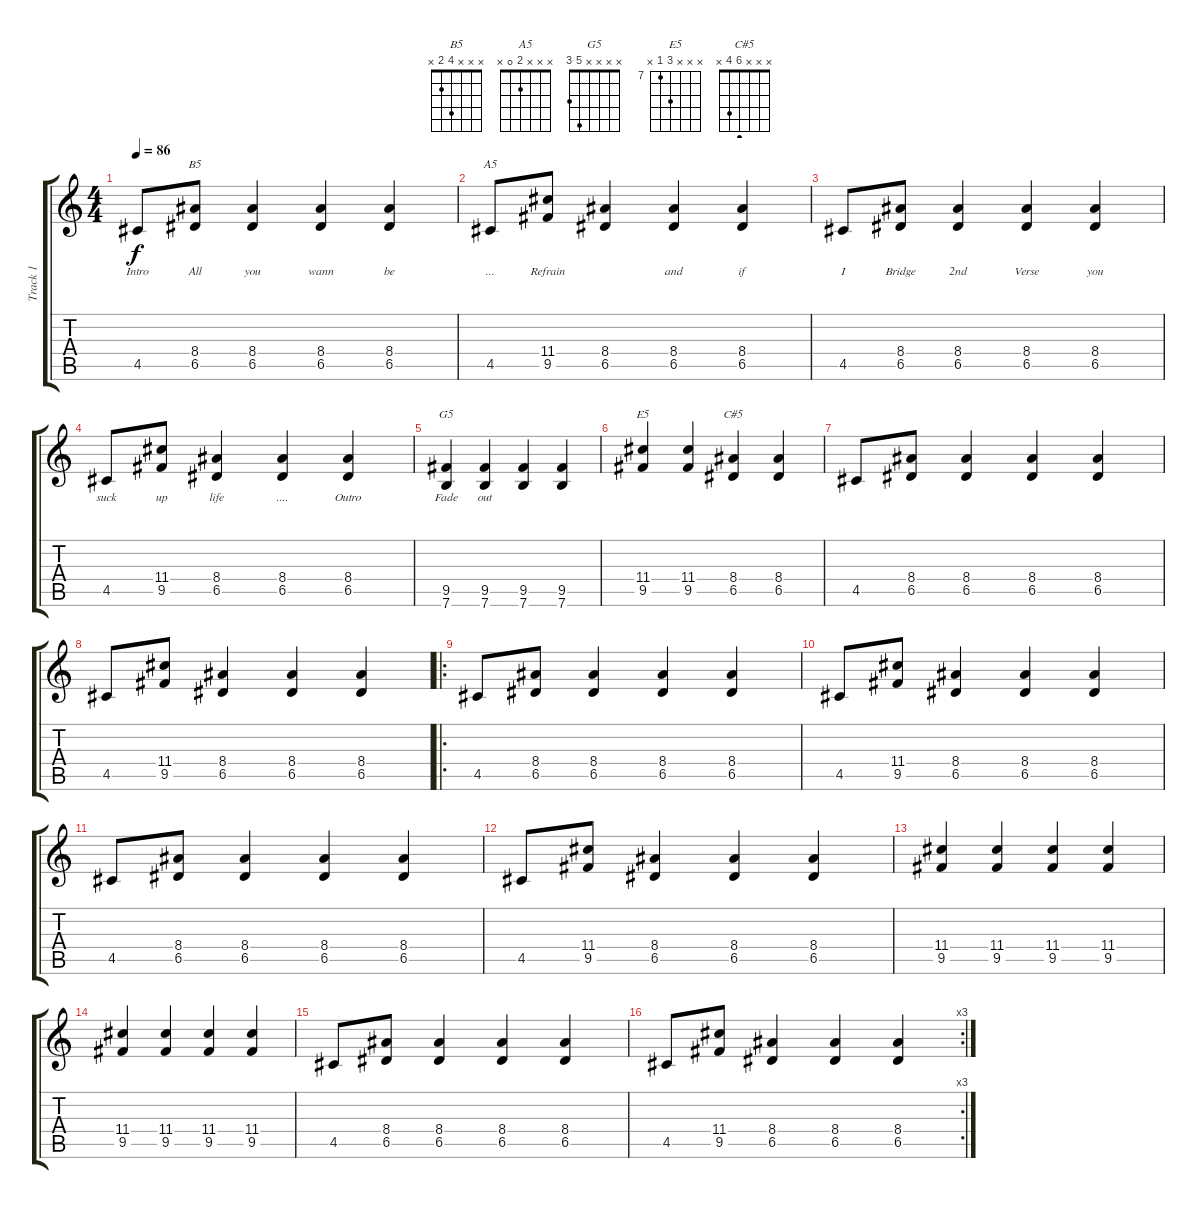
\track ("Track 1" "Track 1") {instrument distortionguitar}
\staff {score tabs}
\tuning (E4 B3 G3 D3 A2 E2) {hide}
\chord ("B5" x x x 4 2 x)
\chord ("A5" x x x 2 0 x)
\chord ("G5" x x x x 5 3)
\chord ("E5" x x x 9 7 x) {firstfret 7}
\chord ("C#5" x x x 6 4 x)
\ts (4 4)
\tempo 86
\clef g2
\ks c
4.5.8{lyrics (0 "Intro\t\t\t") lyrics (1 "") lyrics (2 "") lyrics (3 "") lyrics (4 "") dy f instrument distortionguitar} (8.4 6.5).8{ch "B5" lyrics (0 "All") lyrics (1 "") lyrics (2 "") lyrics (3 "") lyrics (4 "")} (8.4 6.5).4{lyrics (0 "you") lyrics (1 "") lyrics (2 "") lyrics (3 "") lyrics (4 "")} (8.4 6.5).4{lyrics (0 "wann") lyrics (1 "") lyrics (2 "") lyrics (3 "") lyrics (4 "")} (8.4 6.5).4{lyrics (0 "be") lyrics (1 "") lyrics (2 "") lyrics (3 "") lyrics (4 "")} |
4.5.8{ch "A5" lyrics (0 "...") lyrics (1 "") lyrics (2 "") lyrics (3 "") lyrics (4 "")} (11.4 9.5).8{lyrics (0 "Refrain") lyrics (1 "") lyrics (2 "") lyrics (3 "") lyrics (4 "")} (8.4 6.5).4{lyrics (0 "") lyrics (1 "") lyrics (2 "") lyrics (3 "") lyrics (4 "")} (8.4 6.5).4{lyrics (0 "and") lyrics (1 "") lyrics (2 "") lyrics (3 "") lyrics (4 "")} (8.4 6.5).4{lyrics (0 "if") lyrics (1 "") lyrics (2 "") lyrics (3 "") lyrics (4 "")} |
4.5.8{lyrics (0 "I") lyrics (1 "") lyrics (2 "") lyrics (3 "") lyrics (4 "")} (8.4 6.5).8{lyrics (0 "Bridge") lyrics (1 "") lyrics (2 "") lyrics (3 "") lyrics (4 "")} (8.4 6.5).4{lyrics (0 "2nd") lyrics (1 "") lyrics (2 "") lyrics (3 "") lyrics (4 "")} (8.4 6.5).4{lyrics (0 "Verse") lyrics (1 "") lyrics (2 "") lyrics (3 "") lyrics (4 "")} (8.4 6.5).4{lyrics (0 "you") lyrics (1 "") lyrics (2 "") lyrics (3 "") lyrics (4 "")} |
4.5.8{lyrics (0 "suck") lyrics (1 "") lyrics (2 "") lyrics (3 "") lyrics (4 "")} (11.4 9.5).8{lyrics (0 "up") lyrics (1 "") lyrics (2 "") lyrics (3 "") lyrics (4 "")} (8.4 6.5).4{lyrics (0 "life") lyrics (1 "") lyrics (2 "") lyrics (3 "") lyrics (4 "")} (8.4 6.5).4{lyrics (0 "....") lyrics (1 "") lyrics (2 "") lyrics (3 "") lyrics (4 "")} (8.4 6.5).4{lyrics (0 "Outro") lyrics (1 "") lyrics (2 "") lyrics (3 "") lyrics (4 "")} |
(9.5 7.6).4{ch "G5" lyrics (0 "Fade") lyrics (1 "") lyrics (2 "") lyrics (3 "") lyrics (4 "")} (9.5 7.6).4{lyrics (0 "out") lyrics (1 "") lyrics (2 "") lyrics (3 "") lyrics (4 "")} (9.5 7.6).4 (9.5 7.6).4 |
(11.4 9.5).4{ch "E5"} (11.4 9.5).4 (8.4 6.5).4{ch "C#5"} (8.4 6.5).4 |
4.5.8 (8.4 6.5).8 (8.4 6.5).4 (8.4 6.5).4 (8.4 6.5).4 |
4.5.8 (11.4 9.5).8 (8.4 6.5).4 (8.4 6.5).4 (8.4 6.5).4 |
\ro
4.5.8 (8.4 6.5).8 (8.4 6.5).4 (8.4 6.5).4 (8.4 6.5).4 |
4.5.8 (11.4 9.5).8 (8.4 6.5).4 (8.4 6.5).4 (8.4 6.5).4 |
4.5.8 (8.4 6.5).8 (8.4 6.5).4 (8.4 6.5).4 (8.4 6.5).4 |
4.5.8 (11.4 9.5).8 (8.4 6.5).4 (8.4 6.5).4 (8.4 6.5).4 |
(11.4 9.5).4 (11.4 9.5).4 (11.4 9.5).4 (11.4 9.5).4 |
(11.4 9.5).4 (11.4 9.5).4 (11.4 9.5).4 (11.4 9.5).4 |
4.5.8 (8.4 6.5).8 (8.4 6.5).4 (8.4 6.5).4 (8.4 6.5).4 |
\rc 3
4.5.8 (11.4 9.5).8 (8.4 6.5).4 (8.4 6.5).4 (8.4 6.5).4
